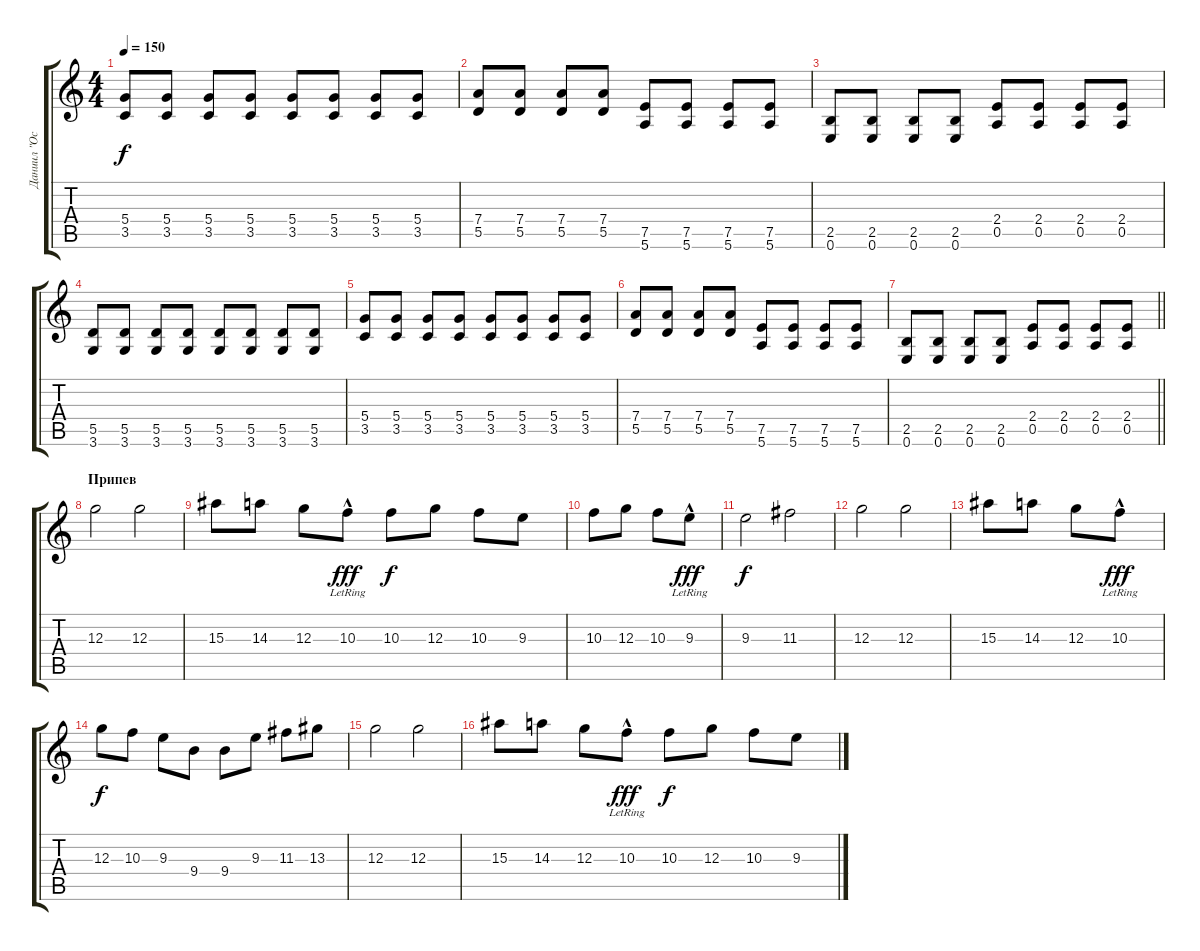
\track ("Даниил \"Остин\" Шамаев" "Даниил \"Ос") {instrument overdrivenguitar}
\staff {score tabs}
\tuning (E4 B3 G3 D3 A2 E2) {hide}
\ts (4 4)
\tempo 150
\clef g2
\ks c
(5.4 3.5).8{dy f} (5.4 3.5).8 (5.4 3.5).8 (5.4 3.5).8 (5.4 3.5).8 (5.4 3.5).8 (5.4 3.5).8 (5.4 3.5).8 |
(7.4 5.5).8 (7.4 5.5).8 (7.4 5.5).8 (7.4 5.5).8 (7.5 5.6).8 (7.5 5.6).8 (7.5 5.6).8 (7.5 5.6).8 |
(2.5 0.6).8 (2.5 0.6).8 (2.5 0.6).8 (2.5 0.6).8 (2.4 0.5).8 (2.4 0.5).8 (2.4 0.5).8 (2.4 0.5).8 |
(5.5 3.6).8 (5.5 3.6).8 (5.5 3.6).8 (5.5 3.6).8 (5.5 3.6).8 (5.5 3.6).8 (5.5 3.6).8 (5.5 3.6).8 |
(5.4 3.5).8 (5.4 3.5).8 (5.4 3.5).8 (5.4 3.5).8 (5.4 3.5).8 (5.4 3.5).8 (5.4 3.5).8 (5.4 3.5).8 |
(7.4 5.5).8 (7.4 5.5).8 (7.4 5.5).8 (7.4 5.5).8 (7.5 5.6).8 (7.5 5.6).8 (7.5 5.6).8 (7.5 5.6).8 |
\barLineRight lightlight
(2.5 0.6).8 (2.5 0.6).8 (2.5 0.6).8 (2.5 0.6).8 (2.4 0.5).8 (2.4 0.5).8 (2.4 0.5).8 (2.4 0.5).8 |
\section ("" "Припев")
12.3.2 12.3.2 |
15.3.8 14.3.8 12.3.8 10.3{hac lr}.8{dy fff} 10.3.8{dy f} 12.3.8 10.3.8 9.3.8 |
10.3.8 12.3.8 10.3.8 9.3{hac lr}.8{dy fff} |
9.3.2{dy f} 11.3.2 |
12.3.2 12.3.2 |
15.3.8 14.3.8 12.3.8 10.3{hac lr}.8{dy fff} |
12.3.8{dy f} 10.3.8 9.3.8 9.4.8 9.4.8 9.3.8 11.3.8 13.3.8 |
12.3.2 12.3.2 |
15.3.8 14.3.8 12.3.8 10.3{hac lr}.8{dy fff} 10.3.8{dy f} 12.3.8 10.3.8 9.3.8
